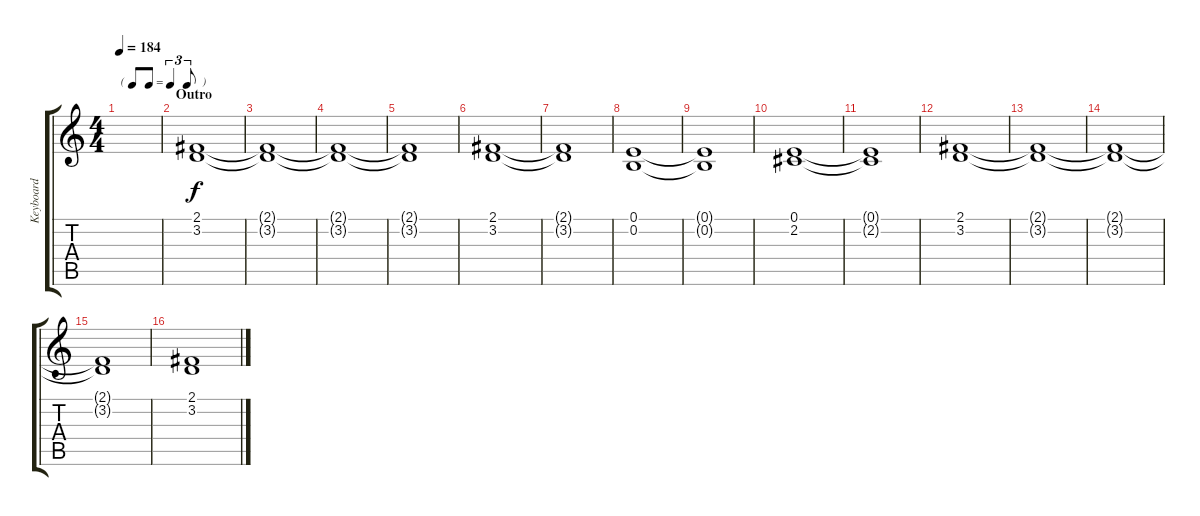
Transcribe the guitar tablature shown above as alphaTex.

\track ("Keyboard" "Keyboard") {instrument drawbarorgan}
\staff {score tabs}
\tuning (E4 B3 G3 D3 A2 E2) {hide}
\ts (4 4)
\tf triplet8th
\tempo 184
\clef g2
\ks c
|
\section ("" "Outro")
(2.1 3.2).1 |
(2.1{t} 3.2{t}).1 |
(2.1{t} 3.2{t}).1 |
(2.1{t} 3.2{t}).1 |
(2.1 3.2).1 |
(2.1{t} 3.2{t}).1 |
(0.1 0.2).1 |
(0.1{t} 0.2{t}).1 |
(0.1 2.2).1 |
(0.1{t} 2.2{t}).1 |
(2.1 3.2).1 |
(2.1{t} 3.2{t}).1 |
(2.1{t} 3.2{t}).1 |
(2.1{t} 3.2{t}).1 |
(2.1 3.2).1
